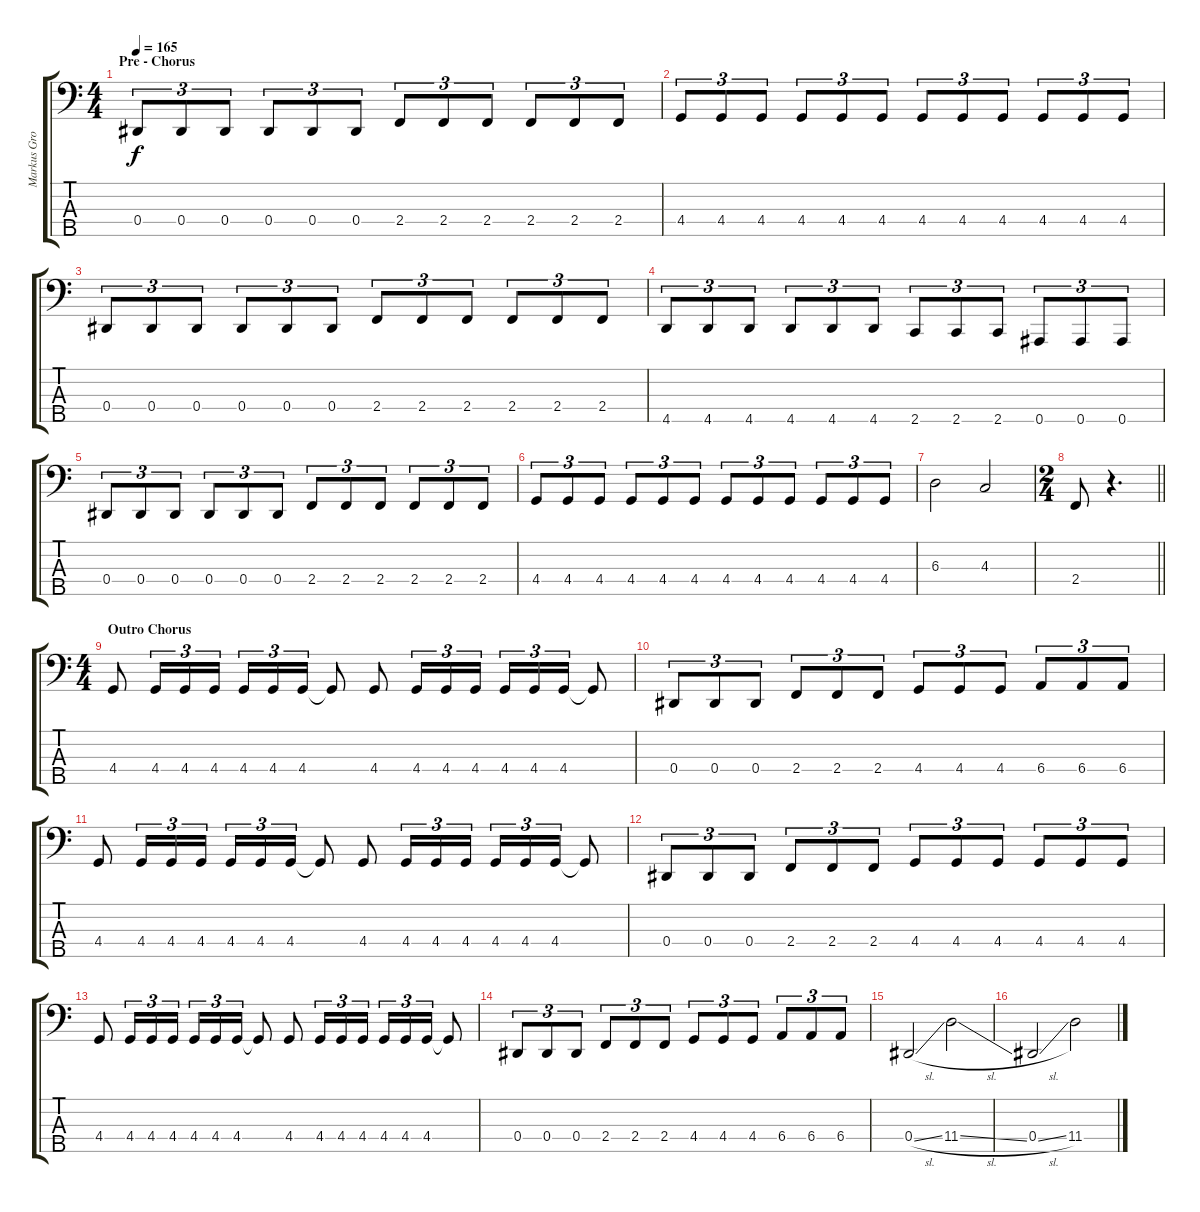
\track ("Markus Grosskopf" "Markus Gro") {instrument electricbasspick}
\staff {score tabs}
\tuning (Gb2 Db2 Ab1 Eb1 Bb0) {hide}
\ts (4 4)
\section ("" "Pre - Chorus")
\tempo 165
\clef f4
\ks c
0.4.8{tu (3 2) dy f} 0.4.8{tu (3 2)} 0.4.8{tu (3 2)} 0.4.8{tu (3 2)} 0.4.8{tu (3 2)} 0.4.8{tu (3 2)} 2.4.8{tu (3 2)} 2.4.8{tu (3 2)} 2.4.8{tu (3 2)} 2.4.8{tu (3 2)} 2.4.8{tu (3 2)} 2.4.8{tu (3 2)} |
4.4.8{tu (3 2)} 4.4.8{tu (3 2)} 4.4.8{tu (3 2)} 4.4.8{tu (3 2)} 4.4.8{tu (3 2)} 4.4.8{tu (3 2)} 4.4.8{tu (3 2)} 4.4.8{tu (3 2)} 4.4.8{tu (3 2)} 4.4.8{tu (3 2)} 4.4.8{tu (3 2)} 4.4.8{tu (3 2)} |
0.4.8{tu (3 2)} 0.4.8{tu (3 2)} 0.4.8{tu (3 2)} 0.4.8{tu (3 2)} 0.4.8{tu (3 2)} 0.4.8{tu (3 2)} 2.4.8{tu (3 2)} 2.4.8{tu (3 2)} 2.4.8{tu (3 2)} 2.4.8{tu (3 2)} 2.4.8{tu (3 2)} 2.4.8{tu (3 2)} |
4.5.8{tu (3 2)} 4.5.8{tu (3 2)} 4.5.8{tu (3 2)} 4.5.8{tu (3 2)} 4.5.8{tu (3 2)} 4.5.8{tu (3 2)} 2.5.8{tu (3 2)} 2.5.8{tu (3 2)} 2.5.8{tu (3 2)} 0.5.8{tu (3 2)} 0.5.8{tu (3 2)} 0.5.8{tu (3 2)} |
0.4.8{tu (3 2)} 0.4.8{tu (3 2)} 0.4.8{tu (3 2)} 0.4.8{tu (3 2)} 0.4.8{tu (3 2)} 0.4.8{tu (3 2)} 2.4.8{tu (3 2)} 2.4.8{tu (3 2)} 2.4.8{tu (3 2)} 2.4.8{tu (3 2)} 2.4.8{tu (3 2)} 2.4.8{tu (3 2)} |
4.4.8{tu (3 2)} 4.4.8{tu (3 2)} 4.4.8{tu (3 2)} 4.4.8{tu (3 2)} 4.4.8{tu (3 2)} 4.4.8{tu (3 2)} 4.4.8{tu (3 2)} 4.4.8{tu (3 2)} 4.4.8{tu (3 2)} 4.4.8{tu (3 2)} 4.4.8{tu (3 2)} 4.4.8{tu (3 2)} |
6.3.2 4.3.2 |
\ts (2 4)
\barLineRight lightlight
2.4.8 r.4{d} |
\ts (4 4)
\section ("" "Outro Chorus")
4.4.8 4.4.16{tu (3 2)} 4.4.16{tu (3 2)} 4.4.16{tu (3 2)} 4.4.16{tu (3 2)} 4.4.16{tu (3 2)} 4.4.16{tu (3 2)} 4.4{t}.8 4.4.8 4.4.16{tu (3 2)} 4.4.16{tu (3 2)} 4.4.16{tu (3 2)} 4.4.16{tu (3 2)} 4.4.16{tu (3 2)} 4.4.16{tu (3 2)} 4.4{t}.8 |
0.4.8{tu (3 2)} 0.4.8{tu (3 2)} 0.4.8{tu (3 2)} 2.4.8{tu (3 2)} 2.4.8{tu (3 2)} 2.4.8{tu (3 2)} 4.4.8{tu (3 2)} 4.4.8{tu (3 2)} 4.4.8{tu (3 2)} 6.4.8{tu (3 2)} 6.4.8{tu (3 2)} 6.4.8{tu (3 2)} |
4.4.8 4.4.16{tu (3 2)} 4.4.16{tu (3 2)} 4.4.16{tu (3 2)} 4.4.16{tu (3 2)} 4.4.16{tu (3 2)} 4.4.16{tu (3 2)} 4.4{t}.8 4.4.8 4.4.16{tu (3 2)} 4.4.16{tu (3 2)} 4.4.16{tu (3 2)} 4.4.16{tu (3 2)} 4.4.16{tu (3 2)} 4.4.16{tu (3 2)} 4.4{t}.8 |
0.4.8{tu (3 2)} 0.4.8{tu (3 2)} 0.4.8{tu (3 2)} 2.4.8{tu (3 2)} 2.4.8{tu (3 2)} 2.4.8{tu (3 2)} 4.4.8{tu (3 2)} 4.4.8{tu (3 2)} 4.4.8{tu (3 2)} 4.4.8{tu (3 2)} 4.4.8{tu (3 2)} 4.4.8{tu (3 2)} |
4.4.8 4.4.16{tu (3 2)} 4.4.16{tu (3 2)} 4.4.16{tu (3 2)} 4.4.16{tu (3 2)} 4.4.16{tu (3 2)} 4.4.16{tu (3 2)} 4.4{t}.8 4.4.8 4.4.16{tu (3 2)} 4.4.16{tu (3 2)} 4.4.16{tu (3 2)} 4.4.16{tu (3 2)} 4.4.16{tu (3 2)} 4.4.16{tu (3 2)} 4.4{t}.8 |
0.4.8{tu (3 2)} 0.4.8{tu (3 2)} 0.4.8{tu (3 2)} 2.4.8{tu (3 2)} 2.4.8{tu (3 2)} 2.4.8{tu (3 2)} 4.4.8{tu (3 2)} 4.4.8{tu (3 2)} 4.4.8{tu (3 2)} 6.4.8{tu (3 2)} 6.4.8{tu (3 2)} 6.4.8{tu (3 2)} |
0.4{sl}.2 11.4{sl}.2 |
0.4{sl}.2 11.4{sl}.2
